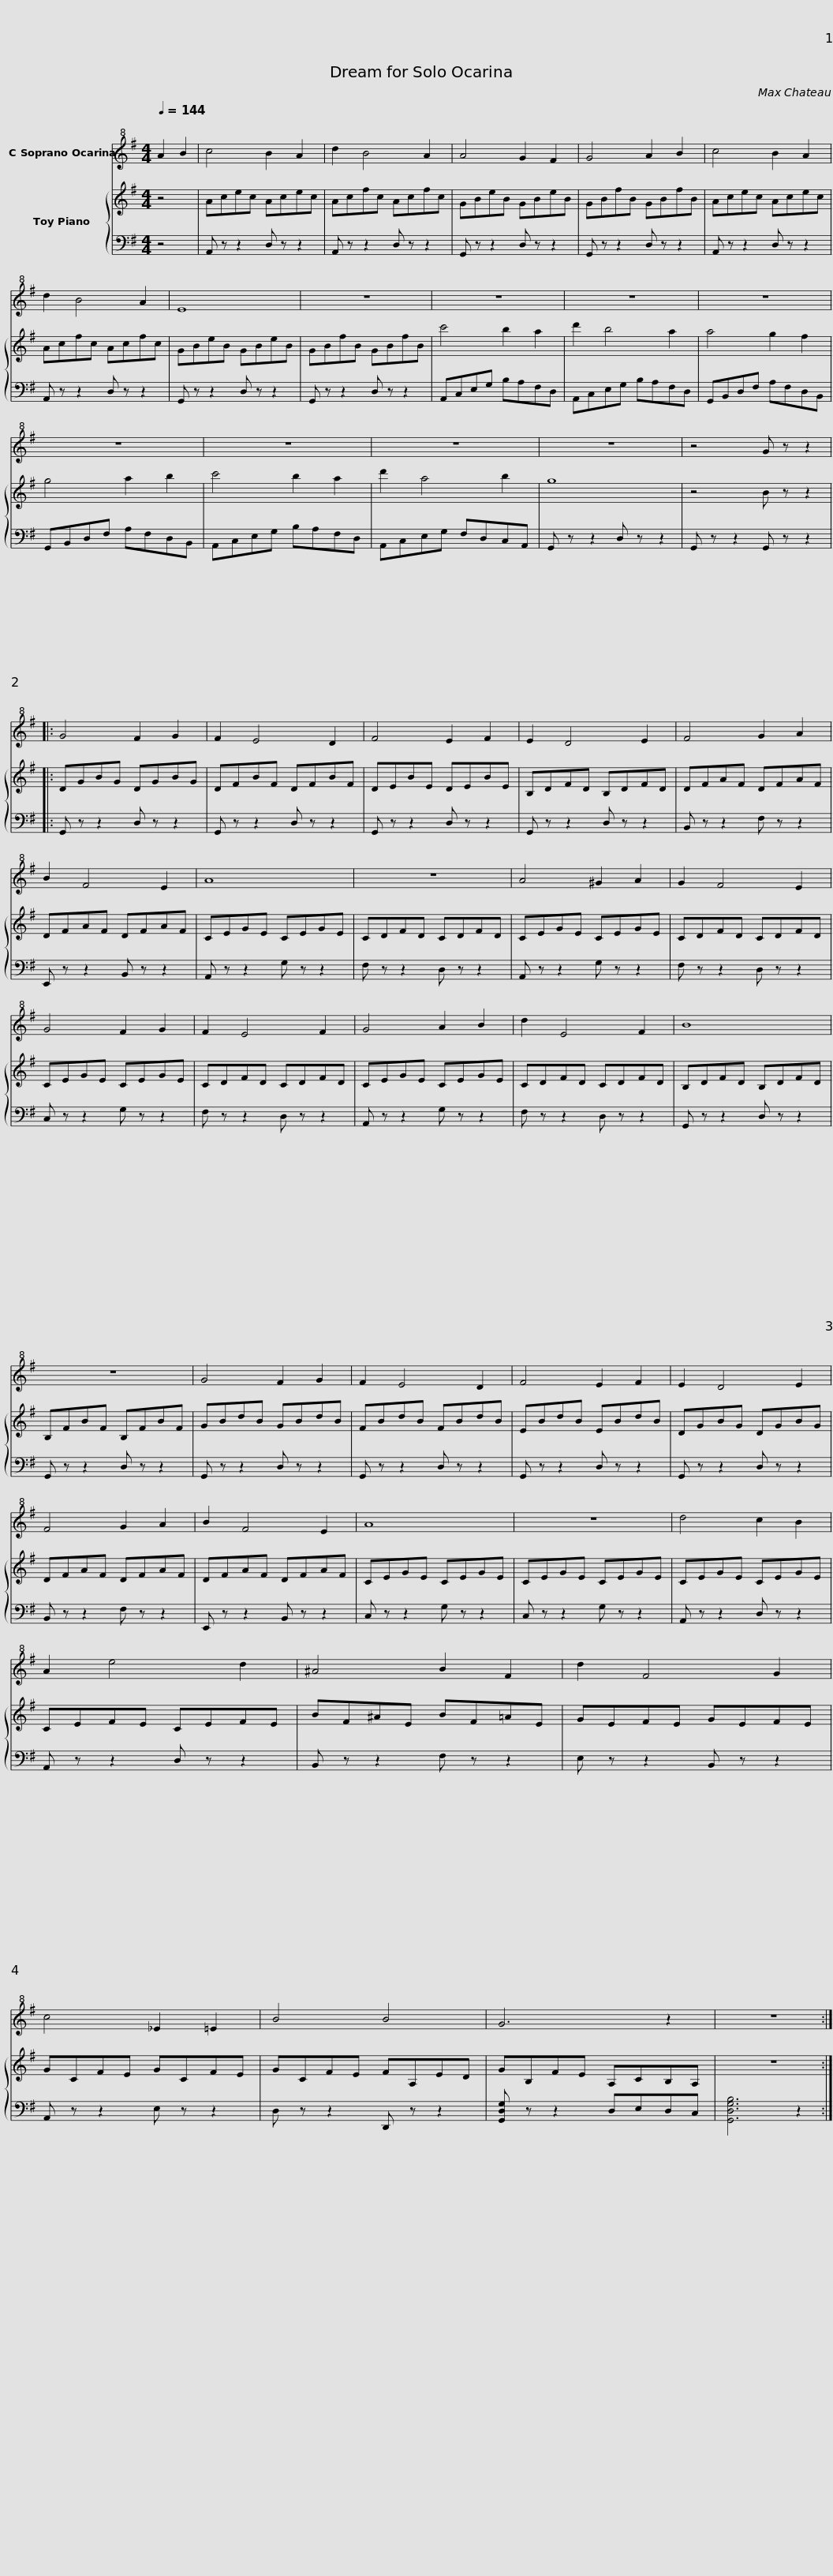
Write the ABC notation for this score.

X:1
%%score 1 { 2 | 3 }
L:1/8
Q:1/4=144
M:4/4
I:linebreak $
K:G
V:1 treble+8
V:2 treble
V:3 bass
V:1
 A2 B2 | c4 B2 A2 | d2 B4 A2 | A4 G2 F2 | G4 A2 B2 |$ %5
 c4 B2 A2 | d2 B4 A2 | E8 | z8 | z8 |$ %10
 z8 | z8 | z8 | z8 | z8 |$ %15
 z8 | z4 G z z2 |: G4 F2 G2 | F2 E4 D2 | F4 E2 F2 |$ %20
 E2 D4 E2 | F4 G2 A2 | B2 F4 E2 | A8 |$ z8 | %25
 A4 ^G2 A2 | G2 F4 E2 | G4 F2 G2 |$ F2 E4 F2 | G4 A2 B2 | %30
 d2 E4 F2 | B8 |$ z8 | G4 F2 G2 | F2 E4 D2 | %35
 F4 E2 F2 | E2 D4 E2 |$ F4 G2 A2 | B2 F4 E2 | A8 | %40
 z8 |$ d4 c2 B2 | A2 e4 d2 | ^A4 B2 F2 | d2 F4 G2 |$ %45
 c4 _E2 =E2 | B4 B4 | G6 z2 | z8 :| %49
V:2
 z4 | Acec Acec | Acfc Acfc | GBeB GBeB | GBfB GBfB |$ %5
 Acec Acec | Acfc Acfc | GBeB GBeB | GBfB GBfB | c'4 b2 a2 |$ %10
 d'2 b4 a2 | a4 g2 f2 | g4 a2 b2 | c'4 b2 a2 | d'2 a4 b2 |$ %15
 g8 | z4 B z z2 |: DGBG DGBG | DFBF DFBF | DEBE DEBE |$ %20
 B,DFD B,DFD | DFAF DFAF | DFAF DFAF | CEGE CEGE |$ CDFD CDFD | %25
 CEGE CEGE | CDFD CDFD | CEGE CEGE |$ CDFD CDFD | CEGE CEGE | %30
 CDFD CDFD | B,DFD B,DFD |$ B,FBF B,FBF | GBdB GBdB | FBdB FBdB | %35
 EBdB EBdB | DGBG DGBG |$ DFAF DFAF | DFAF DFAF | CEGE CEGE | %40
 CEGE CEGE |$ CEGE CEGE | CEFE CEFE | BF^AE BF=AE | GEFE GEFE |$ %45
 GCFE GCFE | GCFE FA,ED | GB,FE A,CB,A, | z8 :| %49
V:3
 z4 | A,, z z2 D, z z2 | A,, z z2 D, z z2 | G,, z z2 D, z z2 | G,, z z2 D, z z2 |$ %5
 A,, z z2 D, z z2 | A,, z z2 D, z z2 | G,, z z2 D, z z2 | G,, z z2 D, z z2 | A,,C,E,G, B,A,F,D, |$ %10
 A,,C,E,G, B,A,F,D, | G,,B,,D,F, A,F,D,B,, | G,,B,,D,F, A,F,D,B,, | A,,C,E,G, B,A,F,D, | A,,C,E,G, F,D,C,A,, |$ %15
 G,, z z2 D, z z2 | G,, z z2 G,, z z2 |: G,, z z2 D, z z2 | G,, z z2 D, z z2 | G,, z z2 D, z z2 |$ %20
 G,, z z2 D, z z2 | B,, z z2 F, z z2 | E,, z z2 B,, z z2 | A,, z z2 G, z z2 |$ F, z z2 D, z z2 | %25
 A,, z z2 G, z z2 | F, z z2 D, z z2 | C, z z2 G, z z2 |$ F, z z2 D, z z2 | A,, z z2 G, z z2 | %30
 F, z z2 D, z z2 | G,, z z2 D, z z2 |$ G,, z z2 D, z z2 | G,, z z2 D, z z2 | G,, z z2 D, z z2 | %35
 G,, z z2 D, z z2 | G,, z z2 D, z z2 |$ B,, z z2 F, z z2 | E,, z z2 B,, z z2 | C, z z2 G, z z2 | %40
 C, z z2 G, z z2 |$ A,, z z2 D, z z2 | A,, z z2 D, z z2 | B,, z z2 F, z z2 | E, z z2 B,, z z2 |$ %45
 A,, z z2 E, z z2 | D, z z2 D,, z z2 | [G,,D,G,] z z2 D,E,D,C, | [G,,D,G,B,]6 z2 :| %49
